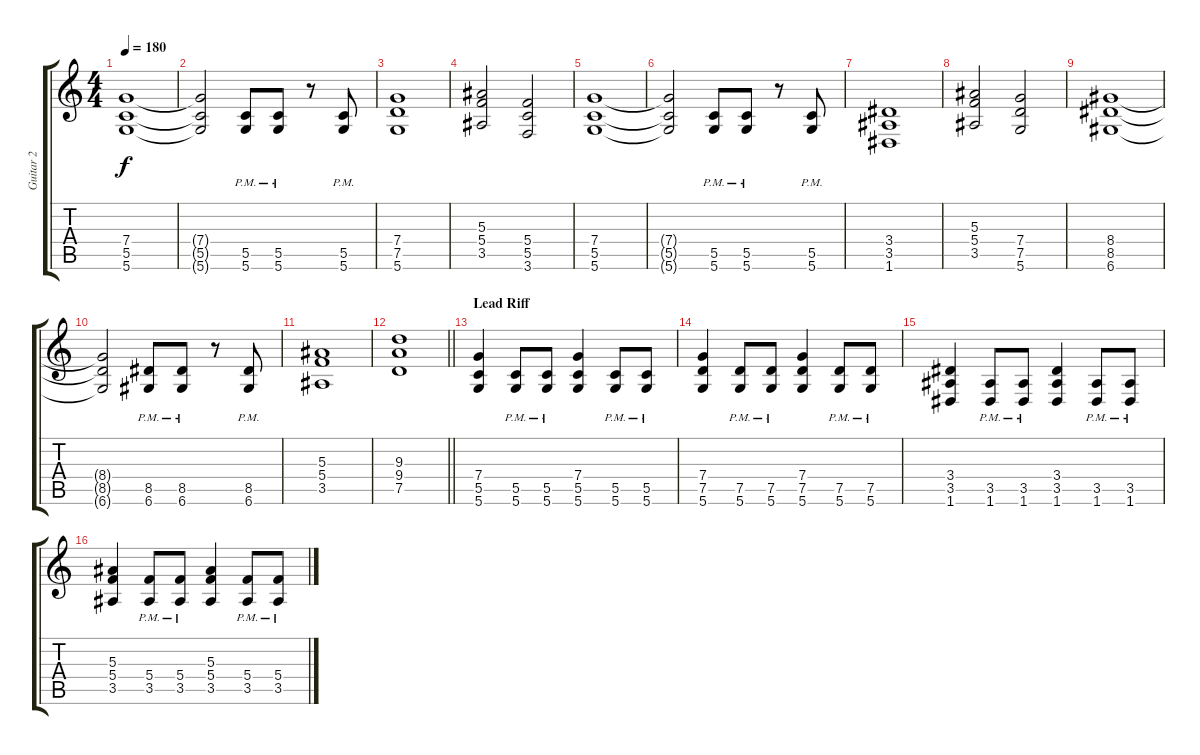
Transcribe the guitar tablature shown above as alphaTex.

\track ("Guitar 2" "Guitar 2") {instrument distortionguitar}
\staff {score tabs}
\tuning (D4 A3 F3 C3 G2 D2) {hide}
\ts (4 4)
\tempo 180
\clef g2
\ks c
(7.4 5.5 5.6).1{dy f} |
(7.4{t} 5.5{t} 5.6{t}).2 (5.5{pm} 5.6{pm}).8 (5.5{pm} 5.6{pm}).8 r.8 (5.5{pm} 5.6{pm}).8 |
(7.4 7.5 5.6).1 |
(5.3 5.4 3.5).2 (5.4 5.5 3.6).2 |
(7.4 5.5 5.6).1 |
(7.4{t} 5.5{t} 5.6{t}).2 (5.5{pm} 5.6{pm}).8 (5.5{pm} 5.6{pm}).8 r.8 (5.5{pm} 5.6{pm}).8 |
(3.4 3.5 1.6).1 |
(5.3 5.4 3.5).2 (7.4 7.5 5.6).2 |
(8.4 8.5 6.6).1 |
(8.4{t} 8.5{t} 6.6{t}).2 (8.5{pm} 6.6{pm}).8 (8.5{pm} 6.6{pm}).8 r.8 (8.5{pm} 6.6{pm}).8 |
(5.3 5.4 3.5).1 |
\barLineRight lightlight
(9.3 9.4 7.5).1 |
\section ("" "Lead Riff")
(7.4 5.5 5.6).4{volume 11} (5.5{pm} 5.6{pm}).8 (5.5{pm} 5.6{pm}).8 (7.4 5.5 5.6).4 (5.5{pm} 5.6{pm}).8 (5.5{pm} 5.6{pm}).8 |
(7.4 7.5 5.6).4 (7.5{pm} 5.6{pm}).8 (7.5{pm} 5.6{pm}).8 (7.4 7.5 5.6).4 (7.5{pm} 5.6{pm}).8 (7.5{pm} 5.6{pm}).8 |
(3.4 3.5 1.6).4 (3.5{pm} 1.6{pm}).8 (3.5{pm} 1.6{pm}).8 (3.4 3.5 1.6).4 (3.5{pm} 1.6{pm}).8 (3.5{pm} 1.6{pm}).8 |
(5.3 5.4 3.5).4 (5.4{pm} 3.5{pm}).8 (5.4{pm} 3.5{pm}).8 (5.3 5.4 3.5).4 (5.4{pm} 3.5{pm}).8 (5.4{pm} 3.5{pm}).8
